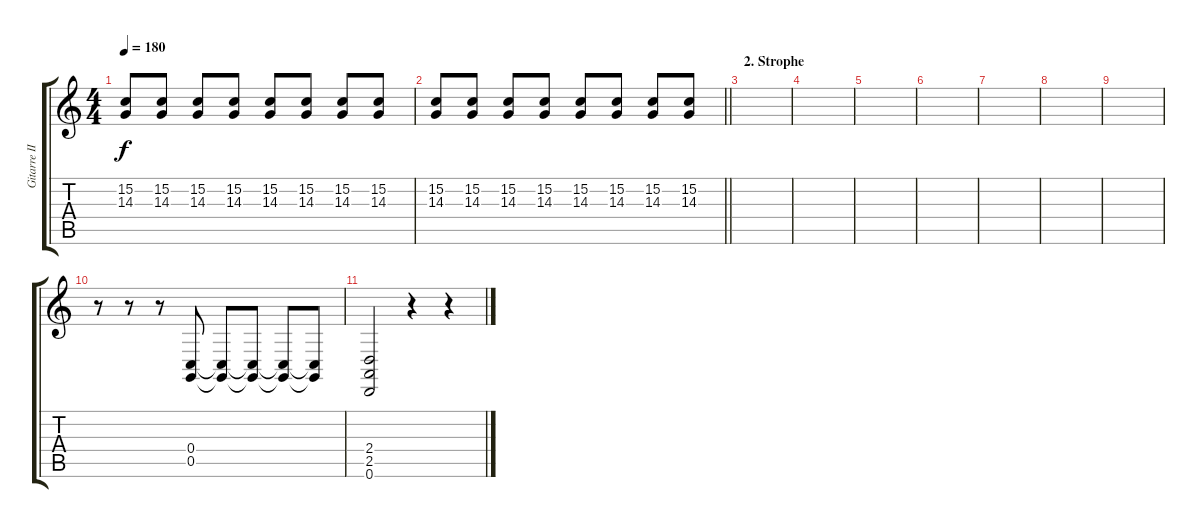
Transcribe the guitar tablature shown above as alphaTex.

\track ("Gitarre II (Lead)" "Gitarre II") {instrument lead2sawtooth}
\staff {score tabs}
\tuning (D4 A3 F3 C3 G2 D2) {hide}
\ts (4 4)
\tempo 180
\clef g2
\ks c
(15.2 14.3).8{dy f} (15.2 14.3).8 (15.2 14.3).8 (15.2 14.3).8 (15.2 14.3).8 (15.2 14.3).8 (15.2 14.3).8 (15.2 14.3).8 |
\barLineRight lightlight
(15.2 14.3).8 (15.2 14.3).8 (15.2 14.3).8 (15.2 14.3).8 (15.2 14.3).8 (15.2 14.3).8 (15.2 14.3).8 (15.2 14.3).8 |
\section ("" "2. Strophe")
|
|
|
|
|
|
|
r.8{volume 4} r.8 r.8 (0.4 0.5).8{volume 16} (0.4{t} 0.5{t}).8 (0.4{t} 0.5{t}).8 (0.4{t} 0.5{t}).8 (0.4{t} 0.5{t}).8 |
(2.4 2.5 0.6).2 r.4 r.4
